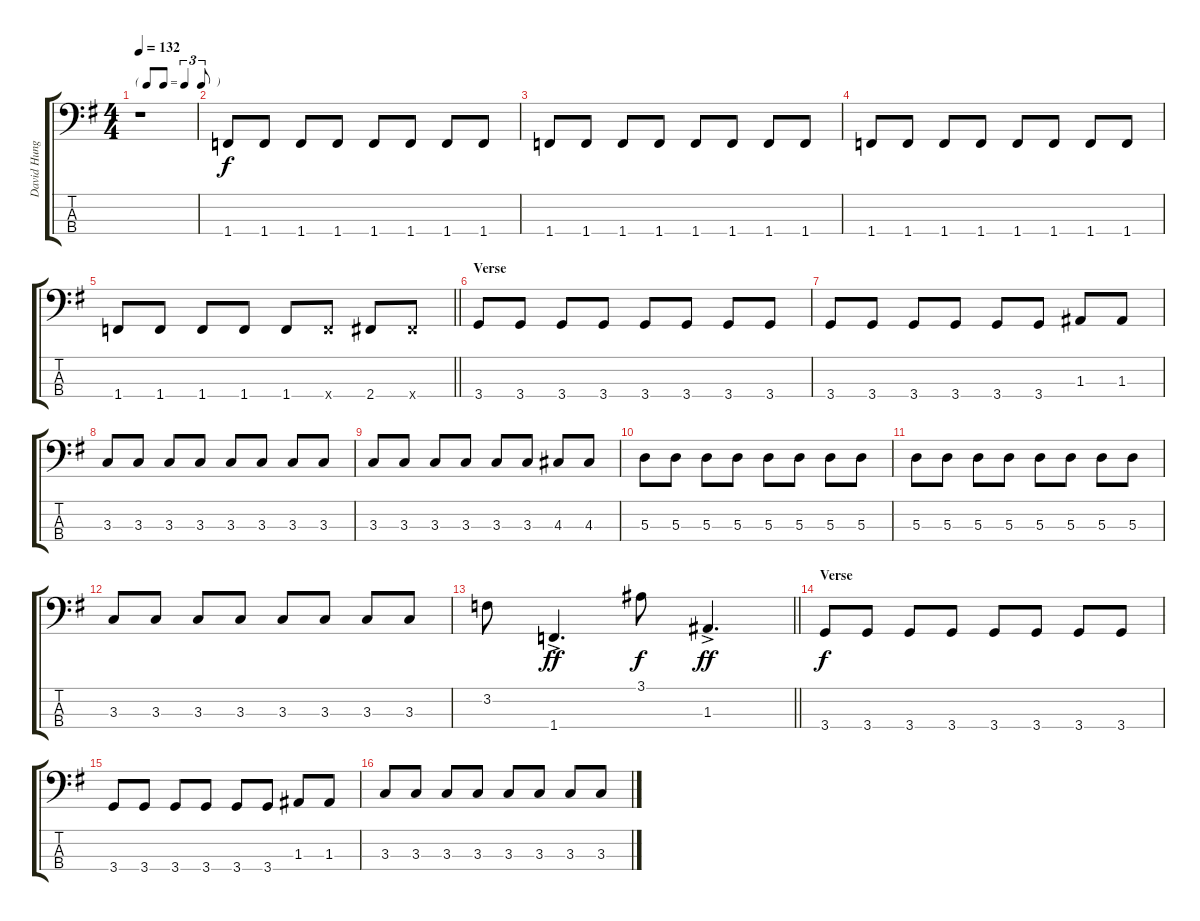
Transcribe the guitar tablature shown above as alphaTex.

\track ("David Hungate - Bass" "David Hung") {instrument electricbassfinger}
\staff {score tabs}
\tuning (G2 D2 A1 E1) {hide}
\ts (4 4)
\tf triplet8th
\tempo 132
\clef f4
\ks g
r.1{dy f instrument electricbassfinger} |
1.4.8 1.4.8 1.4.8 1.4.8 1.4.8 1.4.8 1.4.8 1.4.8 |
1.4.8 1.4.8 1.4.8 1.4.8 1.4.8 1.4.8 1.4.8 1.4.8 |
1.4.8 1.4.8 1.4.8 1.4.8 1.4.8 1.4.8 1.4.8 1.4.8 |
\barLineRight lightlight
1.4.8 1.4.8 1.4.8 1.4.8 1.4.8 1.4{x}.8 2.4.8 2.4{x}.8 |
\section ("" "Verse")
3.4.8 3.4.8 3.4.8 3.4.8 3.4.8 3.4.8 3.4.8 3.4.8 |
3.4.8 3.4.8 3.4.8 3.4.8 3.4.8 3.4.8 1.3.8 1.3.8 |
3.3.8 3.3.8 3.3.8 3.3.8 3.3.8 3.3.8 3.3.8 3.3.8 |
3.3.8 3.3.8 3.3.8 3.3.8 3.3.8 3.3.8 4.3.8 4.3.8 |
5.3.8 5.3.8 5.3.8 5.3.8 5.3.8 5.3.8 5.3.8 5.3.8 |
5.3.8 5.3.8 5.3.8 5.3.8 5.3.8 5.3.8 5.3.8 5.3.8 |
3.3.8 3.3.8 3.3.8 3.3.8 3.3.8 3.3.8 3.3.8 3.3.8 |
\barLineRight lightlight
3.2.8 1.4{ac}.4{d dy ff} 3.1.8{dy f} 1.3{ac}.4{d dy ff} |
\section ("" "Verse")
3.4.8{dy f} 3.4.8 3.4.8 3.4.8 3.4.8 3.4.8 3.4.8 3.4.8 |
3.4.8 3.4.8 3.4.8 3.4.8 3.4.8 3.4.8 1.3.8 1.3.8 |
3.3.8 3.3.8 3.3.8 3.3.8 3.3.8 3.3.8 3.3.8 3.3.8
